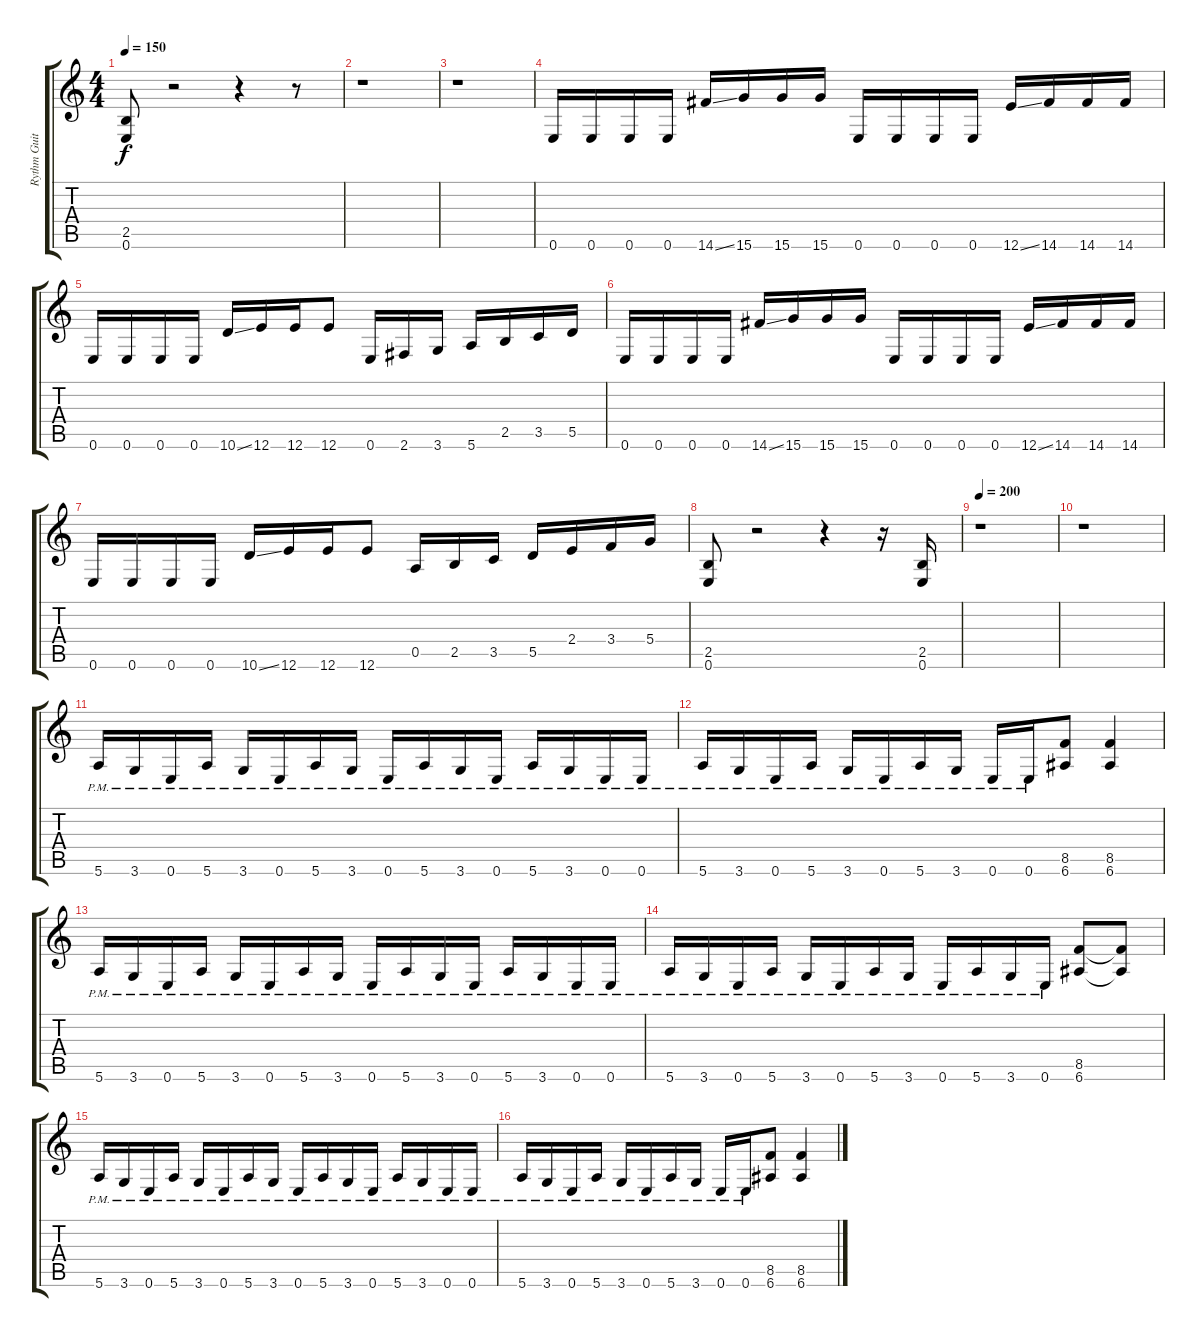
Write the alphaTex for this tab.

\track ("Rythm Guitar" "Rythm Guit") {instrument distortionguitar}
\staff {score tabs}
\tuning (E4 B3 G3 D3 A2 E2) {hide}
\ts (4 4)
\tempo 150
\clef g2
\ks c
(2.5 0.6).8{dy f} r.2 r.4 r.8 |
r.1 |
r.1 |
0.6.16 0.6.16 0.6.16 0.6.16 14.6{ss}.16 15.6.16 15.6.16 15.6.16 0.6.16 0.6.16 0.6.16 0.6.16 12.6{ss}.16 14.6.16 14.6.16 14.6.16 |
0.6.16 0.6.16 0.6.16 0.6.16 10.6{ss}.16 12.6.16 12.6.16 12.6.8 0.6.16 2.6.16 3.6.16 5.6.16 2.5.16 3.5.16 5.5.16 |
0.6.16 0.6.16 0.6.16 0.6.16 14.6{ss}.16 15.6.16 15.6.16 15.6.16 0.6.16 0.6.16 0.6.16 0.6.16 12.6{ss}.16 14.6.16 14.6.16 14.6.16 |
0.6.16 0.6.16 0.6.16 0.6.16 10.6{ss}.16 12.6.16 12.6.16 12.6.8 0.5.16 2.5.16 3.5.16 5.5.16 2.4.16 3.4.16 5.4.16 |
(2.5 0.6).8 r.2 r.4 r.16 (2.5 0.6).16 |
\tempo 200
r.1 |
r.1 |
5.6{pm}.16 3.6{pm}.16 0.6{pm}.16 5.6{pm}.16 3.6{pm}.16 0.6{pm}.16 5.6{pm}.16 3.6{pm}.16 0.6{pm}.16 5.6{pm}.16 3.6{pm}.16 0.6{pm}.16 5.6{pm}.16 3.6{pm}.16 0.6{pm}.16 0.6{pm}.16 |
5.6{pm}.16 3.6{pm}.16 0.6{pm}.16 5.6{pm}.16 3.6{pm}.16 0.6{pm}.16 5.6{pm}.16 3.6{pm}.16 0.6{pm}.16 0.6{pm}.16 (8.5 6.6).8 (8.5 6.6).4 |
5.6{pm}.16 3.6{pm}.16 0.6{pm}.16 5.6{pm}.16 3.6{pm}.16 0.6{pm}.16 5.6{pm}.16 3.6{pm}.16 0.6{pm}.16 5.6{pm}.16 3.6{pm}.16 0.6{pm}.16 5.6{pm}.16 3.6{pm}.16 0.6{pm}.16 0.6{pm}.16 |
5.6{pm}.16 3.6{pm}.16 0.6{pm}.16 5.6{pm}.16 3.6{pm}.16 0.6{pm}.16 5.6{pm}.16 3.6{pm}.16 0.6{pm}.16 5.6{pm}.16 3.6{pm}.16 0.6{pm}.16 (8.5 6.6).8 (8.5{t} 6.6{t}).8 |
5.6{pm}.16 3.6{pm}.16 0.6{pm}.16 5.6{pm}.16 3.6{pm}.16 0.6{pm}.16 5.6{pm}.16 3.6{pm}.16 0.6{pm}.16 5.6{pm}.16 3.6{pm}.16 0.6{pm}.16 5.6{pm}.16 3.6{pm}.16 0.6{pm}.16 0.6{pm}.16 |
5.6{pm}.16 3.6{pm}.16 0.6{pm}.16 5.6{pm}.16 3.6{pm}.16 0.6{pm}.16 5.6{pm}.16 3.6{pm}.16 0.6{pm}.16 0.6{pm}.16 (8.5 6.6).8 (8.5 6.6).4
